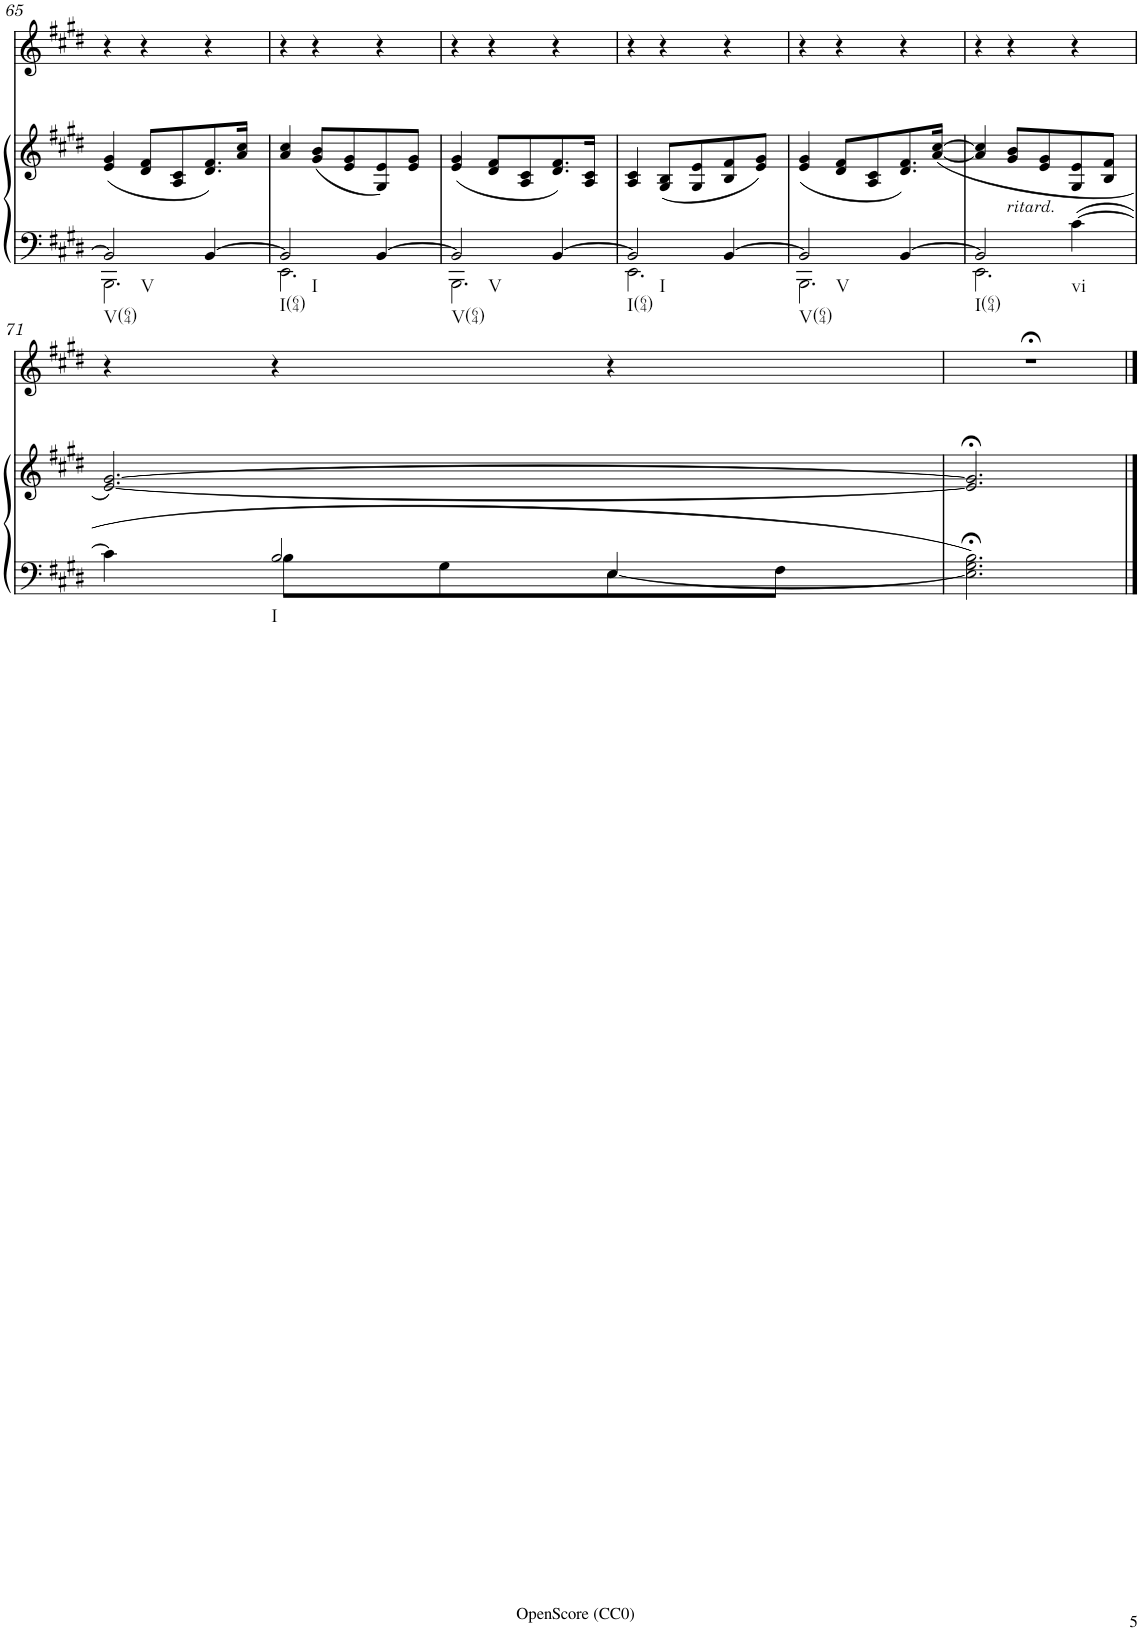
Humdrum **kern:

**kern	**kern	**kern
*part2	*part2	*part1
*staff3	*staff2	*staff1
*I"Piano	*	*I"Voice
*I'Pno	*	*
!!LO:PB:g=z
*clefF4	*clefG2	*clefG2
*k[f#c#g#d#]	*k[f#c#g#d#]	*k[f#c#g#d#]
*M3/4	*M3/4	*M3/4
=65	=65	=65
*^	*	*
!LO:TX:b:t=V(64)	!	!	!
!LO:TX:b:t=V	!	!	!
2BB/]	2.BBB\	(4e/ 4g#/	4r
.	.	8d#/ 8f#/L	4r
.	.	8A/ 8c#/	.
[4BB/	.	8.d#/ 8.f#/)	4r
.	.	16a/ 16cc#/Jk	.
=66	=66	=66	=66
!LO:TX:b:t=I(64)	!	!	!
!LO:TX:b:t=I	!	!	!
2BB/]	2.EE\	4a/ 4cc#/	4r
.	.	(8g#/ 8b/L	4r
.	.	8e/ 8g#/	.
[4BB/	.	8G#/ 8e/)	4r
.	.	8e/ 8g#/J	.
=67	=67	=67	=67
!LO:TX:b:t=V(64)	!	!	!
!LO:TX:b:t=V	!	!	!
2BB/]	2.BBB\	(4e/ 4g#/	4r
.	.	8d#/ 8f#/L	4r
.	.	8A/ 8c#/	.
[4BB/	.	8.d#/ 8.f#/)	4r
.	.	16A/ 16c#/Jk	.
=68	=68	=68	=68
!LO:TX:b:t=I(64)	!	!	!
!LO:TX:b:t=I	!	!	!
2BB/]	2.EE\	4A/ 4c#/	4r
.	.	(8G#/ 8B/L	4r
.	.	8G#/ 8e/	.
[4BB/	.	8B/ 8f#/	4r
.	.	8e/ 8g#/J)	.
=69	=69	=69	=69
!LO:TX:b:t=V(64)	!	!	!
!LO:TX:b:t=V	!	!	!
2BB/]	2.BBB\	(4e/ 4g#/	4r
.	.	8d#/ 8f#/L	4r
.	.	8A/ 8c#/	.
[4BB/	.	8.d#/ 8.f#/)	4r
.	.	(<[16a/ [16cc#/Jk	.
=70	=70	=70	=70
!LO:TX:b:t=I(64)	!	!	!
2BB/]	2.EE\	4a/] 4cc#/]	4r
!	!	!LO:TX:b:i:t=ritard.	!
.	.	8g#/ 8b/L	4r
.	.	8e/ 8g#/	.
!LO:TX:b:t=vi	!	!	!
[>4c#\	.	8G#/ 8e/	4r
.	.	8B/ 8f#/J	.
!!LO:LB:g=z
=71	=71	=71	=71
*	*^	*	*
4c#\]	4ryy	2ryy	[2.e/ [2.g#/)	4r
!LO:TX:b:t=I	!	!	!	!
2B/	8B\L	.	.	4r
.	8G#\	.	.	.
.	[8E\	4E/	.	4r
.	8F#\J	.	.	.
*v	*v	*v	*	*
=72	=72	=72
2.E\];< 2.G#\;< 2.B\;<	2.e/];< 2.g#/];<	2.r;<
==	==	==
*-	*-	*-
